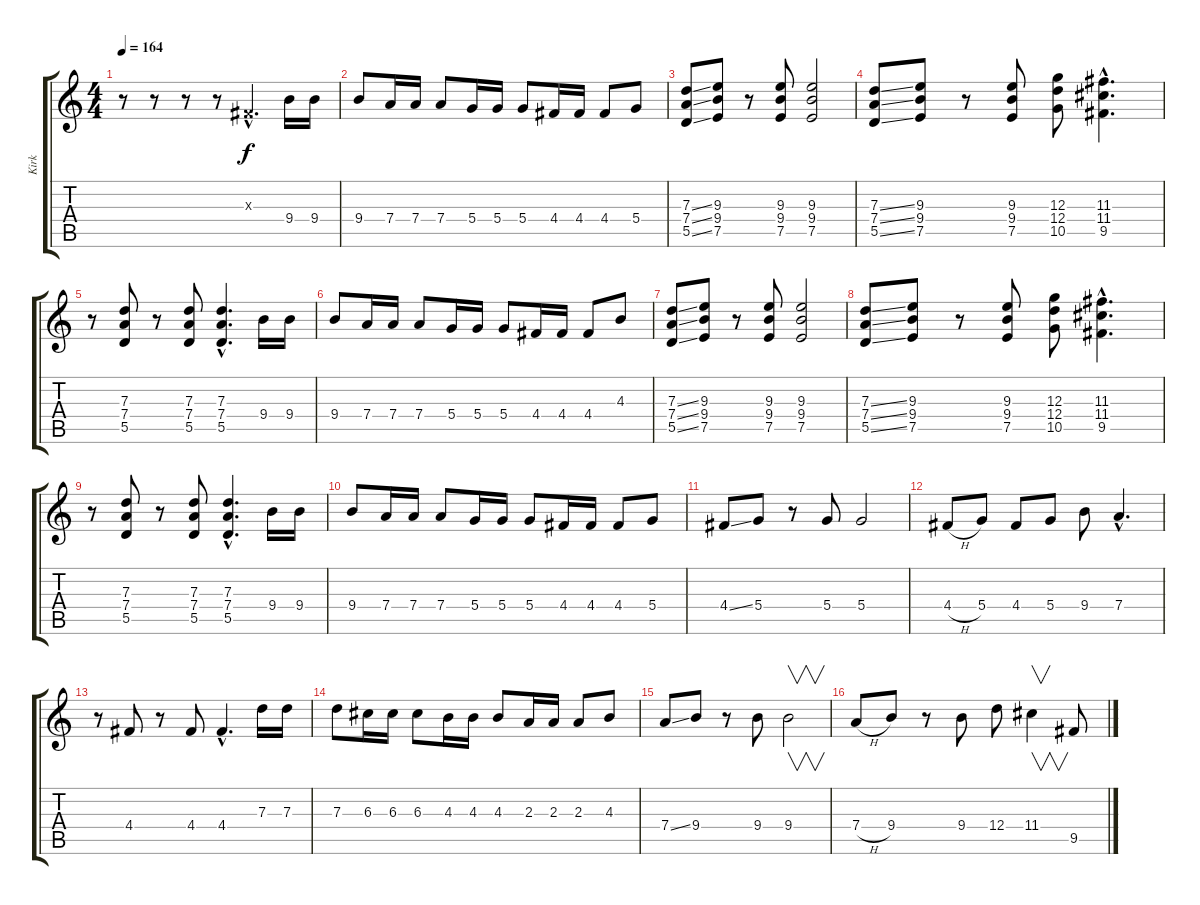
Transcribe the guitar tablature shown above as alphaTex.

\track ("Kirk" "Kirk") {instrument distortionguitar}
\staff {score tabs}
\tuning (E4 B3 G3 D3 A2 E2) {hide}
\ts (4 4)
\tempo 164
\clef g2
\ks c
r.8{dy f} r.8 r.8 r.8 -1.3{hac x}.4{d} 9.4.16 9.4.16 |
9.4.8 7.4.16 7.4.16 7.4.8 5.4.16 5.4.16 5.4.8 4.4.16 4.4.16 4.4.8 5.4.8 |
(7.3{ss} 7.4{ss} 5.5{ss}).8 (9.3 9.4 7.5).8 r.8 (9.3 9.4 7.5).8 (9.3 9.4 7.5).2 |
(7.3{ss} 7.4{ss} 5.5{ss}).8 (9.3 9.4 7.5).8 r.8 (9.3 9.4 7.5).8 (12.3 12.4 10.5).8 (11.3{hac} 11.4{hac} 9.5{hac}).4{d} |
r.8 (7.3 7.4 5.5).8 r.8 (7.3 7.4 5.5).8 (7.3{hac} 7.4{hac} 5.5{hac}).4{d} 9.4.16 9.4.16 |
9.4.8 7.4.16 7.4.16 7.4.8 5.4.16 5.4.16 5.4.8 4.4.16 4.4.16 4.4.8 4.3.8 |
(7.3{ss} 7.4{ss} 5.5{ss}).8 (9.3 9.4 7.5).8 r.8 (9.3 9.4 7.5).8 (9.3 9.4 7.5).2 |
(7.3{ss} 7.4{ss} 5.5{ss}).8 (9.3 9.4 7.5).8 r.8 (9.3 9.4 7.5).8 (12.3 12.4 10.5).8 (11.3{hac} 11.4{hac} 9.5{hac}).4{d} |
r.8 (7.3 7.4 5.5).8 r.8 (7.3 7.4 5.5).8 (7.3{hac} 7.4{hac} 5.5{hac}).4{d} 9.4.16 9.4.16 |
9.4.8 7.4.16 7.4.16 7.4.8 5.4.16 5.4.16 5.4.8 4.4.16 4.4.16 4.4.8 5.4.8 |
4.4{ss}.8 5.4.8 r.8 5.4.8 5.4.2 |
4.4{h}.8 5.4.8 4.4.8 5.4.8 9.4.8 7.4{hac}.4{d} |
r.8 4.4.8 r.8 4.4.8 4.4{hac}.4{d} 7.3.16 7.3.16 |
7.3.8 6.3.16 6.3.16 6.3.8 4.3.16 4.3.16 4.3.8 2.3.16 2.3.16 2.3.8 4.3.8 |
7.4{ss}.8 9.4.8 r.8 9.4.8 9.4.2{v} |
7.4{h}.8 9.4.8 r.8 9.4.8 12.4.8 11.4.4{v} 9.5.8
